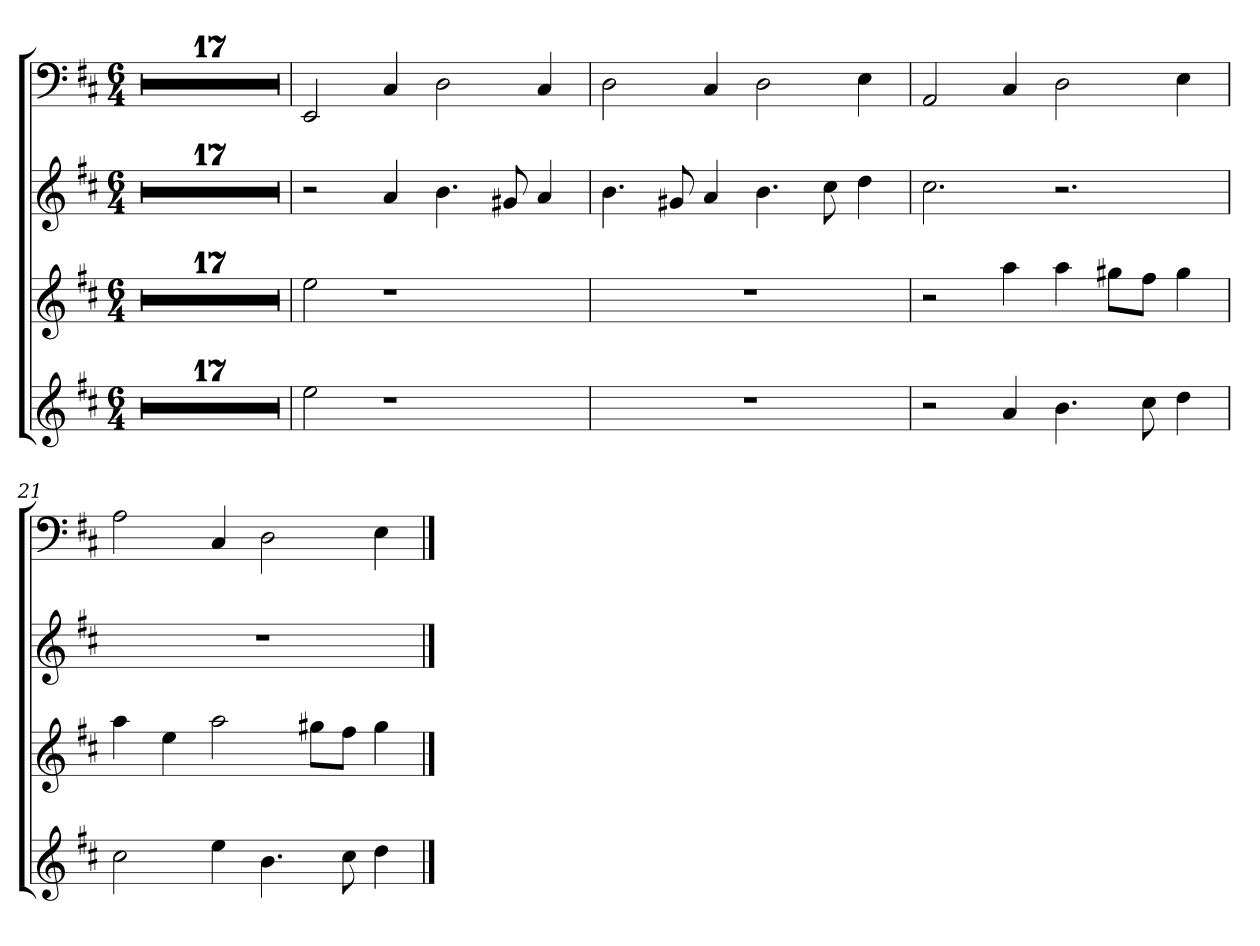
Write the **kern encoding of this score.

**kern	**kern	**kern	**kern
*part4	*part3	*part2	*part1
*staff4	*staff3	*staff2	*staff1
*	*	*	*clefF4
*k[f#c#]	*k[f#c#]	*k[f#c#]	*k[f#c#]
*D:	*D:	*D:	*D:
*M6/4	*M6/4	*M6/4	*M6/4
=1	=1	=1	=1
1.r	1.r	1.r	1.r
=2	=2	=2	=2
1.r	1.r	1.r	1.r
=3	=3	=3	=3
1.r	1.r	1.r	1.r
=4	=4	=4	=4
1.r	1.r	1.r	1.r
=5	=5	=5	=5
1.r	1.r	1.r	1.r
=6	=6	=6	=6
1.r	1.r	1.r	1.r
=7	=7	=7	=7
1.r	1.r	1.r	1.r
=8	=8	=8	=8
1.r	1.r	1.r	1.r
=9	=9	=9	=9
1.r	1.r	1.r	1.r
=10	=10	=10	=10
1.r	1.r	1.r	1.r
=11	=11	=11	=11
1.r	1.r	1.r	1.r
=12	=12	=12	=12
1.r	1.r	1.r	1.r
=13	=13	=13	=13
1.r	1.r	1.r	1.r
=14	=14	=14	=14
1.r	1.r	1.r	1.r
=15	=15	=15	=15
1.r	1.r	1.r	1.r
=16	=16	=16	=16
1.r	1.r	1.r	1.r
=17	=17	=17	=17
1.r	1.r	1.r	1.r
=18	=18	=18	=18
2ee	2ee	2r	2EE
1r	1r	4a	4C#
.	.	4.b	2D
.	.	8g#X	.
.	.	4a	4C#
=19	=19	=19	=19
1.r	1.r	4.b	2D
.	.	8g#X	.
.	.	4a	4C#
.	.	4.b	2D
.	.	8cc#	.
.	.	4dd	4E
=20	=20	=20	=20
2r	2r	2.cc#	2AA
4a	4aa	.	4C#
4.b	4aa	2.r	2D
.	8gg#XL	.	.
8cc#	8ff#J	.	.
4dd	4gg#	.	4E
=21	=21	=21	=21
2cc#	4aa	1.r	2A
.	4ee	.	.
4ee	2aa	.	4C#
4.b	.	.	2D
.	8gg#XL	.	.
8cc#	8ff#J	.	.
4dd	4gg#	.	4E
==	==	==	==
*-	*-	*-	*-
